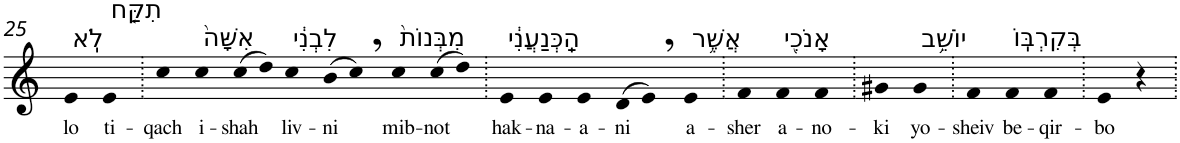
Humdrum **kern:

**kern	**text
*part1	*part1
*staff1	*staff1
*I"Piano	*
*I'Pno	*
!!LO:PB:g=z
*clefG2	*
*k[]	*
=25	=25
!LO:TX:a:t=לֹֽא	!
!	!LO:LY:b
4e	lo
!LO:TX:a:t=תִקַּ֤ח	!
!	!LO:LY:b
4e	ti-
=26.	=26.
!	!LO:LY:b
4cc	-qach
!LO:TX:a:t=אִשָּׁה֙	!
!	!LO:LY:b
4cc	i-
!	!LO:LY:b
(>8cc	-shah
8dd)	.
!LO:TX:a:t=לִבְנִ֔י	!
!	!LO:LY:b
4cc	liv-
!	!LO:LY:b
(>8b	-ni
8cc,)	.
!LO:TX:a:t=מִבְּנוֹת֙	!
!	!LO:LY:b
4cc	mib-
!	!LO:LY:b
(>8cc	-not
8dd)	.
=27.	=27.
!LO:TX:a:t=הַֽכְּנַעֲנִ֔י	!
!	!LO:LY:b
4e	hak-
!	!LO:LY:b
4e	-na-
!	!LO:LY:b
4e	-a-
!	!LO:LY:b
(>8d	-ni
8e,)	.
!LO:TX:a:t=אֲשֶׁ֥ר	!
!	!LO:LY:b
4e	a-
=28.	=28.
!	!LO:LY:b
4f	-sher
!LO:TX:a:t=אָנֹכִ֖י	!
!	!LO:LY:b
4f	a-
!	!LO:LY:b
4f	-no-
=29.	=29.
!	!LO:LY:b
4g#X	-ki
!LO:TX:a:t=יוֹשֵׁ֥ב	!
!	!LO:LY:b
4g#	yo-
=30.	=30.
!	!LO:LY:b
4f	-sheiv
!LO:TX:a:t=בְּקִרְבּֽוֹ	!
!	!LO:LY:b
4f	be-
!	!LO:LY:b
4f	-qir-
=31.	=31.
!	!LO:LY:b
4e	-bo
4r	.
=.	=.
*-	*-
